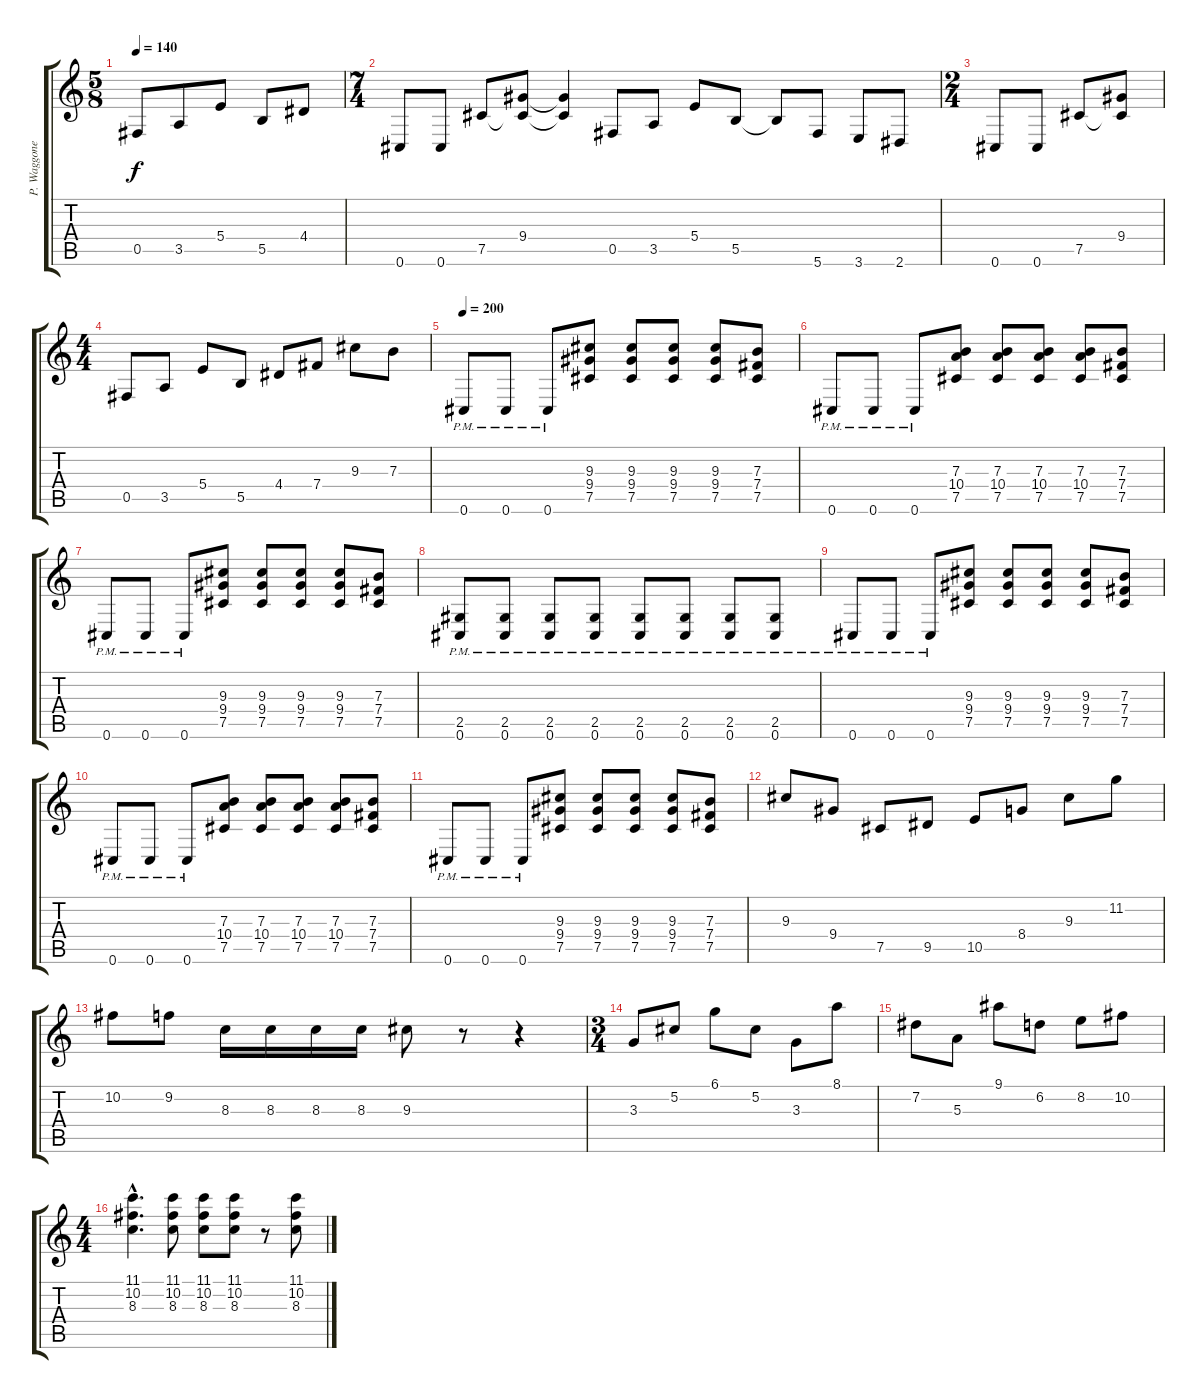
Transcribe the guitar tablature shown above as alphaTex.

\track ("P. Waggoner Gtr." "P. Waggone") {instrument distortionguitar}
\staff {score tabs}
\tuning (Db4 Ab3 E3 B2 Gb2 Db2) {hide}
\ts (5 8)
\tempo 140
\clef g2
\ks c
0.5.8{dy f} 3.5.8 5.4.8 5.5.8 4.4.8 |
\ts (7 4)
0.6.8 0.6.8 7.5.8 (9.4 7.5{t}).8 (9.4{t} 7.5{t}).4 0.5.8 3.5.8 5.4.8 5.5.8 5.5{t}.8 5.6.8 3.6.8 2.6.8 |
\ts (2 4)
0.6.8 0.6.8 7.5.8 (9.4 7.5{t}).8 |
\ts (4 4)
0.5.8 3.5.8 5.4.8 5.5.8 4.4.8 7.4.8 9.3.8 7.3.8 |
\tempo 200
0.6{pm}.8 0.6{pm}.8 0.6{pm}.8 (9.3 9.4 7.5).8 (9.3 9.4 7.5).8 (9.3 9.4 7.5).8 (9.3 9.4 7.5).8 (7.3 7.4 7.5).8 |
0.6{pm}.8 0.6{pm}.8 0.6{pm}.8 (7.3 10.4 7.5).8 (7.3 10.4 7.5).8 (7.3 10.4 7.5).8 (7.3 10.4 7.5).8 (7.3 7.4 7.5).8 |
0.6{pm}.8 0.6{pm}.8 0.6{pm}.8 (9.3 9.4 7.5).8 (9.3 9.4 7.5).8 (9.3 9.4 7.5).8 (9.3 9.4 7.5).8 (7.3 7.4 7.5).8 |
(2.5{pm} 0.6{pm}).8 (2.5{pm} 0.6{pm}).8 (2.5{pm} 0.6{pm}).8 (2.5{pm} 0.6{pm}).8 (2.5{pm} 0.6{pm}).8 (2.5{pm} 0.6{pm}).8 (2.5{pm} 0.6{pm}).8 (2.5{pm} 0.6{pm}).8 |
0.6{pm}.8 0.6{pm}.8 0.6{pm}.8 (9.3 9.4 7.5).8 (9.3 9.4 7.5).8 (9.3 9.4 7.5).8 (9.3 9.4 7.5).8 (7.3 7.4 7.5).8 |
0.6{pm}.8 0.6{pm}.8 0.6{pm}.8 (7.3 10.4 7.5).8 (7.3 10.4 7.5).8 (7.3 10.4 7.5).8 (7.3 10.4 7.5).8 (7.3 7.4 7.5).8 |
0.6{pm}.8 0.6{pm}.8 0.6{pm}.8 (9.3 9.4 7.5).8 (9.3 9.4 7.5).8 (9.3 9.4 7.5).8 (9.3 9.4 7.5).8 (7.3 7.4 7.5).8 |
9.3.8 9.4.8 7.5.8 9.5.8 10.5.8 8.4.8 9.3.8 11.2.8 |
10.2.8 9.2.8 8.3.16 8.3.16 8.3.16 8.3.16 9.3.8 r.8 r.4 |
\ts (3 4)
3.3.8 5.2.8 6.1.8 5.2.8 3.3.8 8.1.8 |
7.2.8 5.3.8 9.1.8 6.2.8 8.2.8 10.2.8 |
\ts (4 4)
(11.1{hac} 10.2{hac} 8.3{hac}).4{d} (11.1 10.2 8.3).8 (11.1 10.2 8.3).8 (11.1 10.2 8.3).8 r.8 (11.1 10.2 8.3).8
